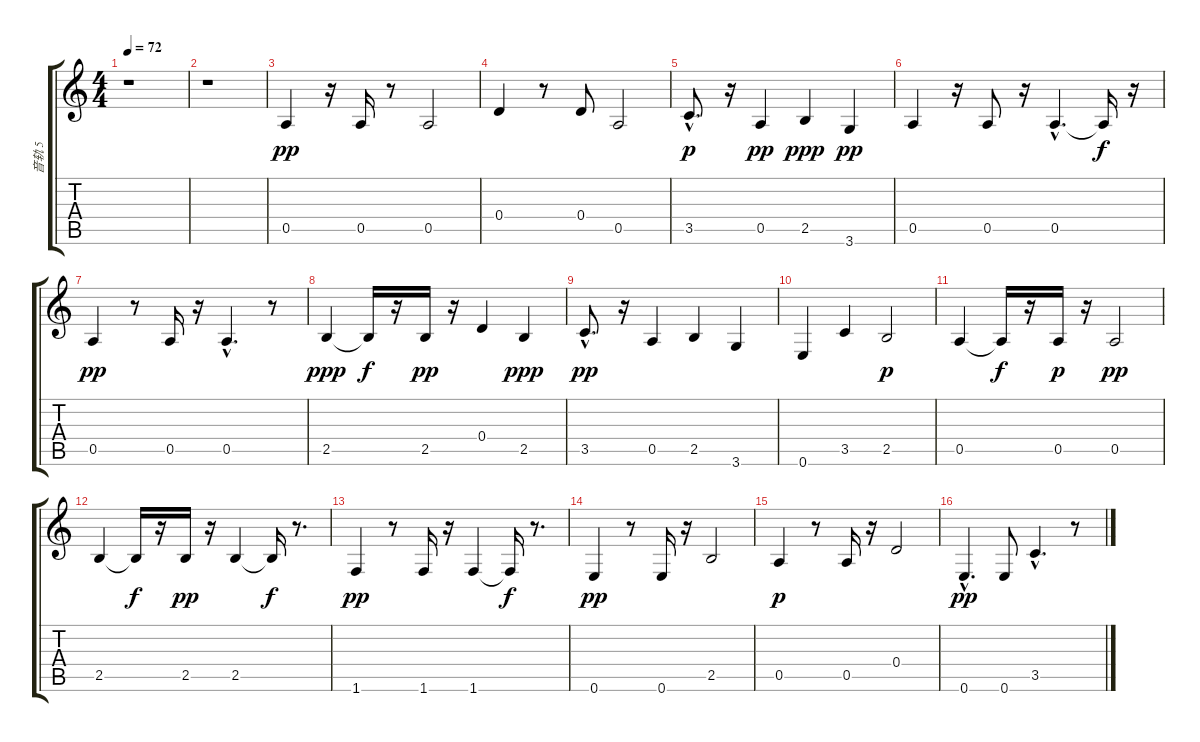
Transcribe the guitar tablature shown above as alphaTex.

\track ("音轨 5" "音轨 5") {instrument acousticbass}
\staff {score tabs}
\tuning (E4 B3 G3 D3 A2 E2) {hide}
\ts (4 4)
\tempo 72
\clef g2
\ks c
r.1{dy pp} |
r.1 |
0.5.4 r.16 0.5.16 r.8 0.5.2 |
0.4.4 r.8 0.4.8 0.5.2 |
3.5{hac}.8{d dy p} r.16 0.5.4{dy pp volume 16 balance 8} 2.5.4{dy ppp} 3.6.4{dy pp} |
0.5.4 r.16 0.5.8 r.16 0.5{hac}.4{d} 0.5{t}.16{dy f} r.16 |
0.5.4{dy pp} r.8 0.5.16 r.16 0.5{hac}.4{d} r.8 |
2.5.4{dy ppp} 2.5{t}.16{dy f} r.16 2.5.16{dy pp} r.16 0.4.4 2.5.4{dy ppp} |
3.5{hac}.8{d dy pp} r.16 0.5.4 2.5.4 3.6.4 |
0.6.4 3.5.4 2.5.2{dy p} |
0.5.4 0.5{t}.16{dy f} r.16 0.5.16{dy p} r.16 0.5.2{dy pp} |
2.5.4 2.5{t}.16{dy f} r.16 2.5.16{dy pp} r.16 2.5.4 2.5{t}.16{dy f} r.8{d} |
1.6.4{dy pp} r.8 1.6.16 r.16 1.6.4 1.6{t}.16{dy f} r.8{d} |
0.6.4{dy pp} r.8 0.6.16 r.16 2.5.2 |
0.5.4{dy p} r.8 0.5.16 r.16 0.4.2 |
0.6{hac}.4{d dy pp} 0.6.8 3.5{hac}.4{d} r.8
